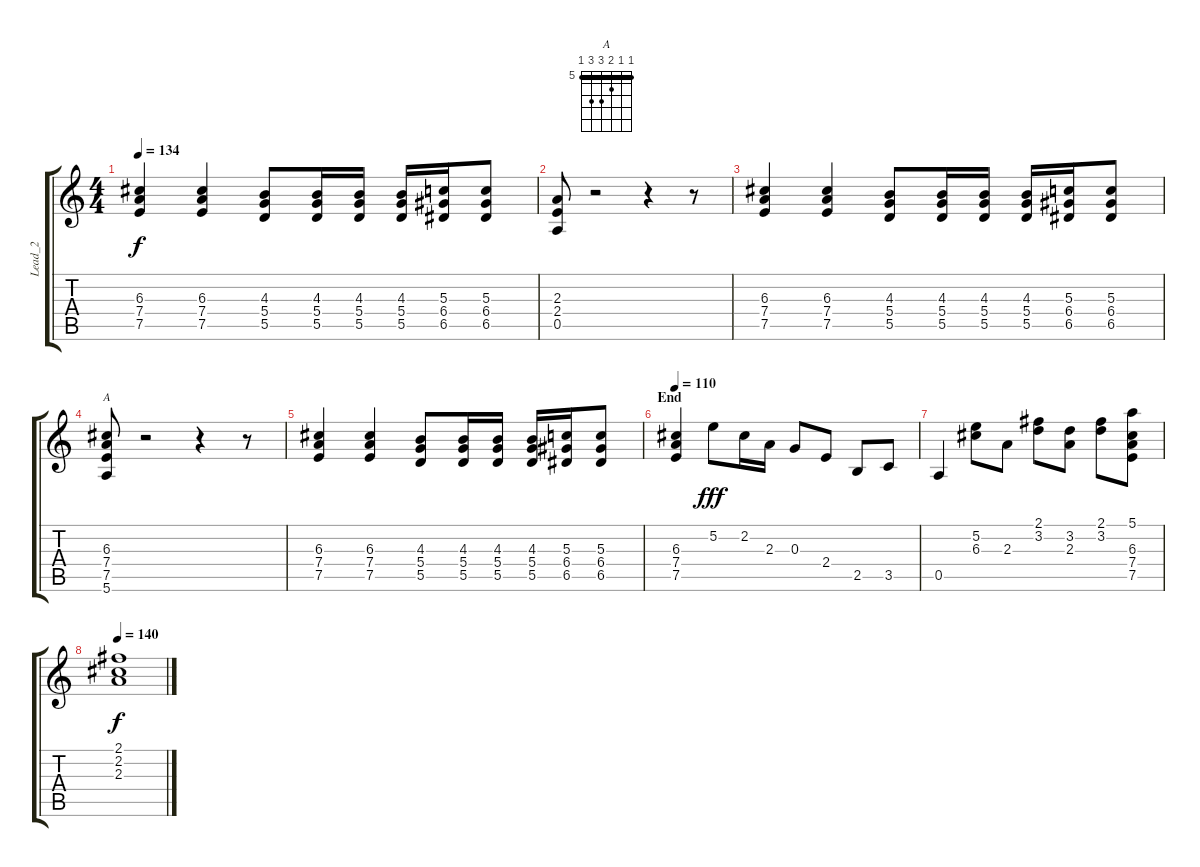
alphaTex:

\track ("Lead_2" "Lead_2") {instrument electricguitarclean}
\staff {score tabs}
\tuning (E4 B3 G3 D3 A2 E2) {hide}
\chord ("A" 5 5 6 7 7 5) {firstfret 5 barre 5}
\ts (4 4)
\tempo 134
\clef g2
\ks c
(6.3 7.4 7.5).4{dy f instrument electricguitarclean} (6.3 7.4 7.5).4 (4.3 5.4 5.5).8 (4.3 5.4 5.5).16 (4.3 5.4 5.5).16 (4.3 5.4 5.5).16 (5.3 6.4 6.5).16 (5.3 6.4 6.5).8 |
(2.3 2.4 0.5).8 r.2 r.4 r.8 |
(6.3 7.4 7.5).4{instrument electricguitarclean} (6.3 7.4 7.5).4 (4.3 5.4 5.5).8 (4.3 5.4 5.5).16 (4.3 5.4 5.5).16 (4.3 5.4 5.5).16 (5.3 6.4 6.5).16 (5.3 6.4 6.5).8 |
(6.3 7.4 7.5 5.6).8{ch "A"} r.2 r.4 r.8 |
(6.3 7.4 7.5).4 (6.3 7.4 7.5).4 (4.3 5.4 5.5).8 (4.3 5.4 5.5).16 (4.3 5.4 5.5).16 (4.3 5.4 5.5).16 (5.3 6.4 6.5).16 (5.3 6.4 6.5).8 |
\section ("" "End")
\tempo 110
(6.3 7.4 7.5).4 5.2.8{dy fff instrument acousticguitarsteel} 2.2.16 2.3.16 0.3.8 2.4.8 2.5.8 3.5.8 |
0.5.4 (5.2 6.3).8 2.3.8 (2.1 3.2).8 (3.2 2.3).8 (2.1 3.2).8 (5.1 6.3 7.4 7.5).8 |
\tempo 140
(2.1 2.2 2.3).1{dy f}
